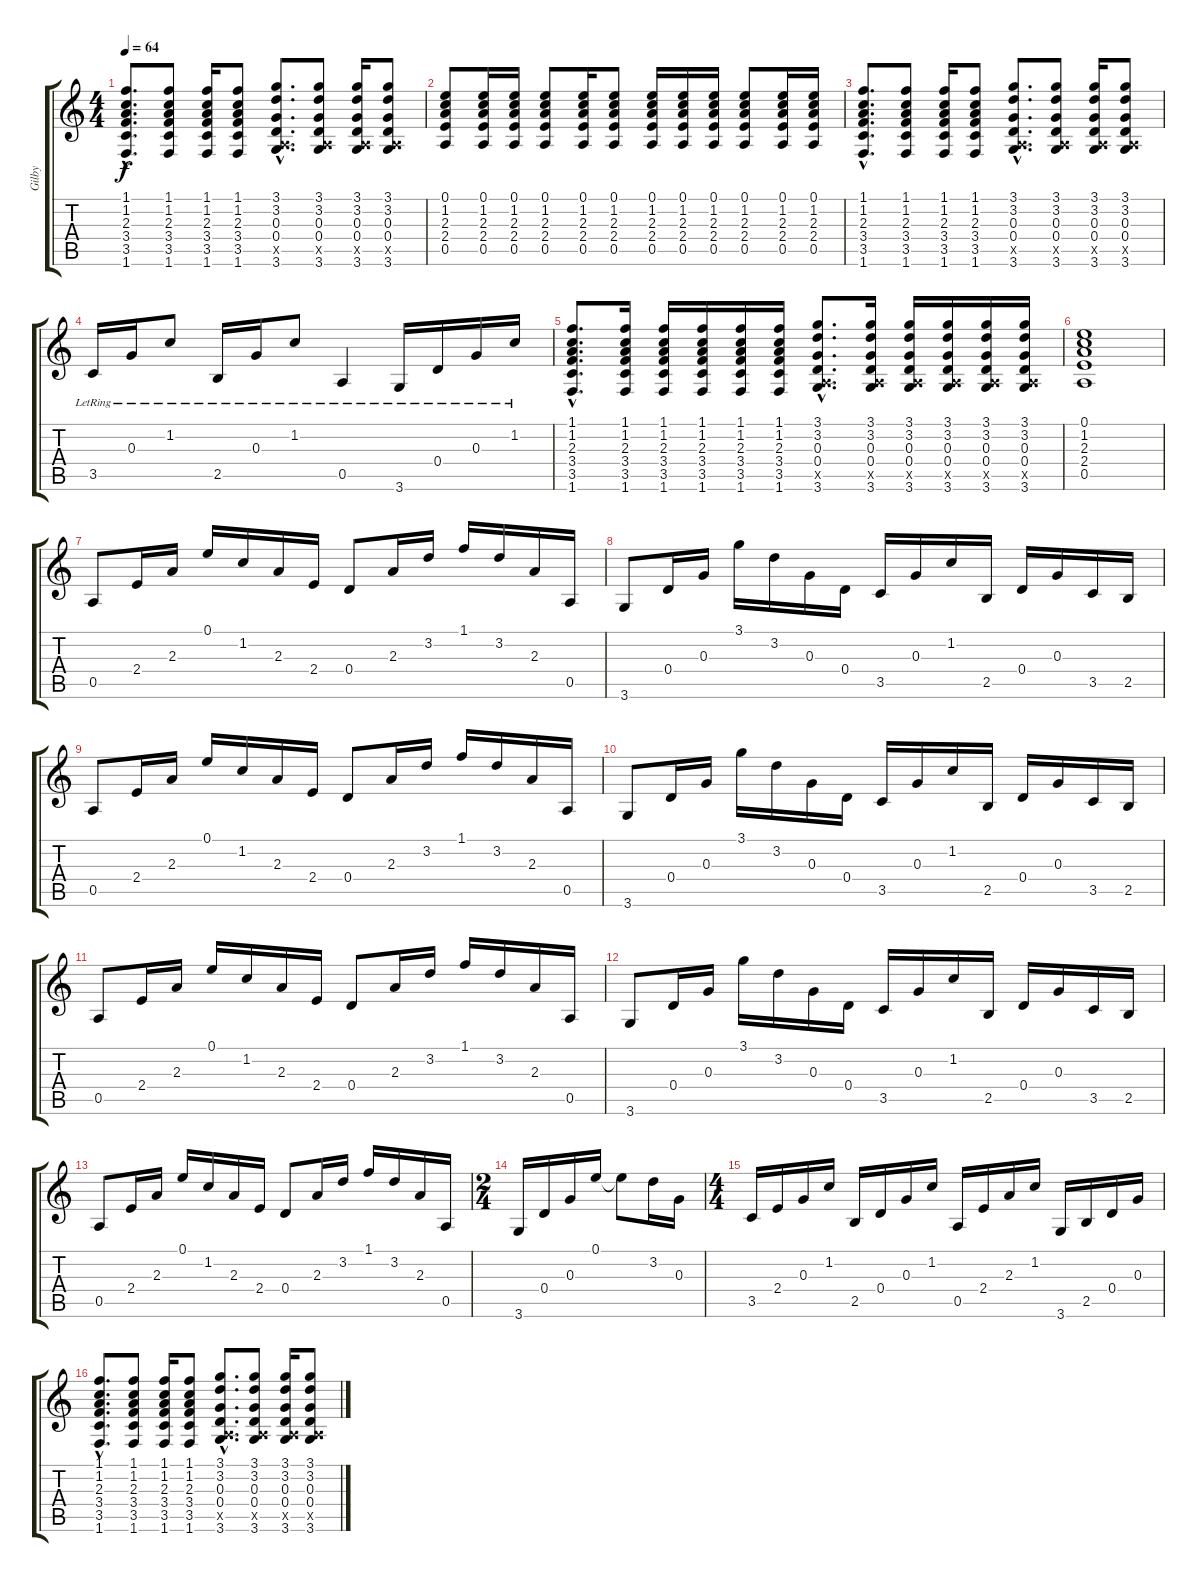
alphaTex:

\track ("Gilby" "Gilby") {instrument electricguitarjazz}
\staff {score tabs}
\tuning (E4 B3 G3 D3 A2 E2) {hide}
\ts (4 4)
\tempo 64
\clef g2
\ks c
(1.1{hac} 1.2{hac} 2.3{hac} 3.4{hac} 3.5{hac} 1.6{hac}).8{d dy f} (1.1 1.2 2.3 3.4 3.5 1.6).8 (1.1 1.2 2.3 3.4 3.5 1.6).16 (1.1 1.2 2.3 3.4 3.5 1.6).8 (3.1{hac} 3.2{hac} 0.3{hac} 0.4{hac} 0.5{hac x} 3.6{hac}).8{d} (3.1 3.2 0.3 0.4 0.5{x} 3.6).8 (3.1 3.2 0.3 0.4 0.5{x} 3.6).16 (3.1 3.2 0.3 0.4 0.5{x} 3.6).8 |
(0.1 1.2 2.3 2.4 0.5).8 (0.1 1.2 2.3 2.4 0.5).16 (0.1 1.2 2.3 2.4 0.5).16 (0.1 1.2 2.3 2.4 0.5).8 (0.1 1.2 2.3 2.4 0.5).16 (0.1 1.2 2.3 2.4 0.5).8 (0.1 1.2 2.3 2.4 0.5).16 (0.1 1.2 2.3 2.4 0.5).16 (0.1 1.2 2.3 2.4 0.5).16 (0.1 1.2 2.3 2.4 0.5).8 (0.1 1.2 2.3 2.4 0.5).16 (0.1 1.2 2.3 2.4 0.5).16 |
(1.1{hac} 1.2{hac} 2.3{hac} 3.4{hac} 3.5{hac} 1.6{hac}).8{d} (1.1 1.2 2.3 3.4 3.5 1.6).8 (1.1 1.2 2.3 3.4 3.5 1.6).16 (1.1 1.2 2.3 3.4 3.5 1.6).8 (3.1{hac} 3.2{hac} 0.3{hac} 0.4{hac} 0.5{hac x} 3.6{hac}).8{d} (3.1 3.2 0.3 0.4 0.5{x} 3.6).8 (3.1 3.2 0.3 0.4 0.5{x} 3.6).16 (3.1 3.2 0.3 0.4 0.5{x} 3.6).8 |
3.5{lr}.16 0.3{lr}.16 1.2{lr}.8 2.5{lr}.16 0.3{lr}.16 1.2{lr}.8 0.5{lr}.4 3.6{lr}.16 0.4{lr}.16 0.3{lr}.16 1.2{lr}.16 |
(1.1{hac} 1.2{hac} 2.3{hac} 3.4{hac} 3.5{hac} 1.6{hac}).8{d} (1.1 1.2 2.3 3.4 3.5 1.6).16 (1.1 1.2 2.3 3.4 3.5 1.6).16 (1.1 1.2 2.3 3.4 3.5 1.6).16 (1.1 1.2 2.3 3.4 3.5 1.6).16 (1.1 1.2 2.3 3.4 3.5 1.6).16 (3.1{hac} 3.2{hac} 0.3{hac} 0.4{hac} 0.5{hac x} 3.6{hac}).8{d} (3.1 3.2 0.3 0.4 0.5{x} 3.6).16 (3.1 3.2 0.3 0.4 0.5{x} 3.6).16 (3.1 3.2 0.3 0.4 0.5{x} 3.6).16 (3.1 3.2 0.3 0.4 0.5{x} 3.6).16 (3.1 3.2 0.3 0.4 0.5{x} 3.6).16 |
(0.1 1.2 2.3 2.4 0.5).1 |
0.5.8 2.4.16 2.3.16 0.1.16 1.2.16 2.3.16 2.4.16 0.4.8 2.3.16 3.2.16 1.1.16 3.2.16 2.3.16 0.5.16 |
3.6.8 0.4.16 0.3.16 3.1.16 3.2.16 0.3.16 0.4.16 3.5.16 0.3.16 1.2.16 2.5.16 0.4.16 0.3.16 3.5.16 2.5.16 |
0.5.8 2.4.16 2.3.16 0.1.16 1.2.16 2.3.16 2.4.16 0.4.8 2.3.16 3.2.16 1.1.16 3.2.16 2.3.16 0.5.16 |
3.6.8 0.4.16 0.3.16 3.1.16 3.2.16 0.3.16 0.4.16 3.5.16 0.3.16 1.2.16 2.5.16 0.4.16 0.3.16 3.5.16 2.5.16 |
0.5.8 2.4.16 2.3.16 0.1.16 1.2.16 2.3.16 2.4.16 0.4.8 2.3.16 3.2.16 1.1.16 3.2.16 2.3.16 0.5.16 |
3.6.8 0.4.16 0.3.16 3.1.16 3.2.16 0.3.16 0.4.16 3.5.16 0.3.16 1.2.16 2.5.16 0.4.16 0.3.16 3.5.16 2.5.16 |
0.5.8 2.4.16 2.3.16 0.1.16 1.2.16 2.3.16 2.4.16 0.4.8 2.3.16 3.2.16 1.1.16 3.2.16 2.3.16 0.5.16 |
\ts (2 4)
3.6.16 0.4.16 0.3.16 0.1.16 0.1{t}.8 3.2.16 0.3.16 |
\ts (4 4)
3.5.16 2.4.16 0.3.16 1.2.16 2.5.16 0.4.16 0.3.16 1.2.16 0.5.16 2.4.16 2.3.16 1.2.16 3.6.16 2.5.16 0.4.16 0.3.16 |
(1.1{hac} 1.2{hac} 2.3{hac} 3.4{hac} 3.5{hac} 1.6{hac}).8{d} (1.1 1.2 2.3 3.4 3.5 1.6).8 (1.1 1.2 2.3 3.4 3.5 1.6).16 (1.1 1.2 2.3 3.4 3.5 1.6).8 (3.1{hac} 3.2{hac} 0.3{hac} 0.4{hac} 0.5{hac x} 3.6{hac}).8{d} (3.1 3.2 0.3 0.4 0.5{x} 3.6).8 (3.1 3.2 0.3 0.4 0.5{x} 3.6).16 (3.1 3.2 0.3 0.4 0.5{x} 3.6).8
